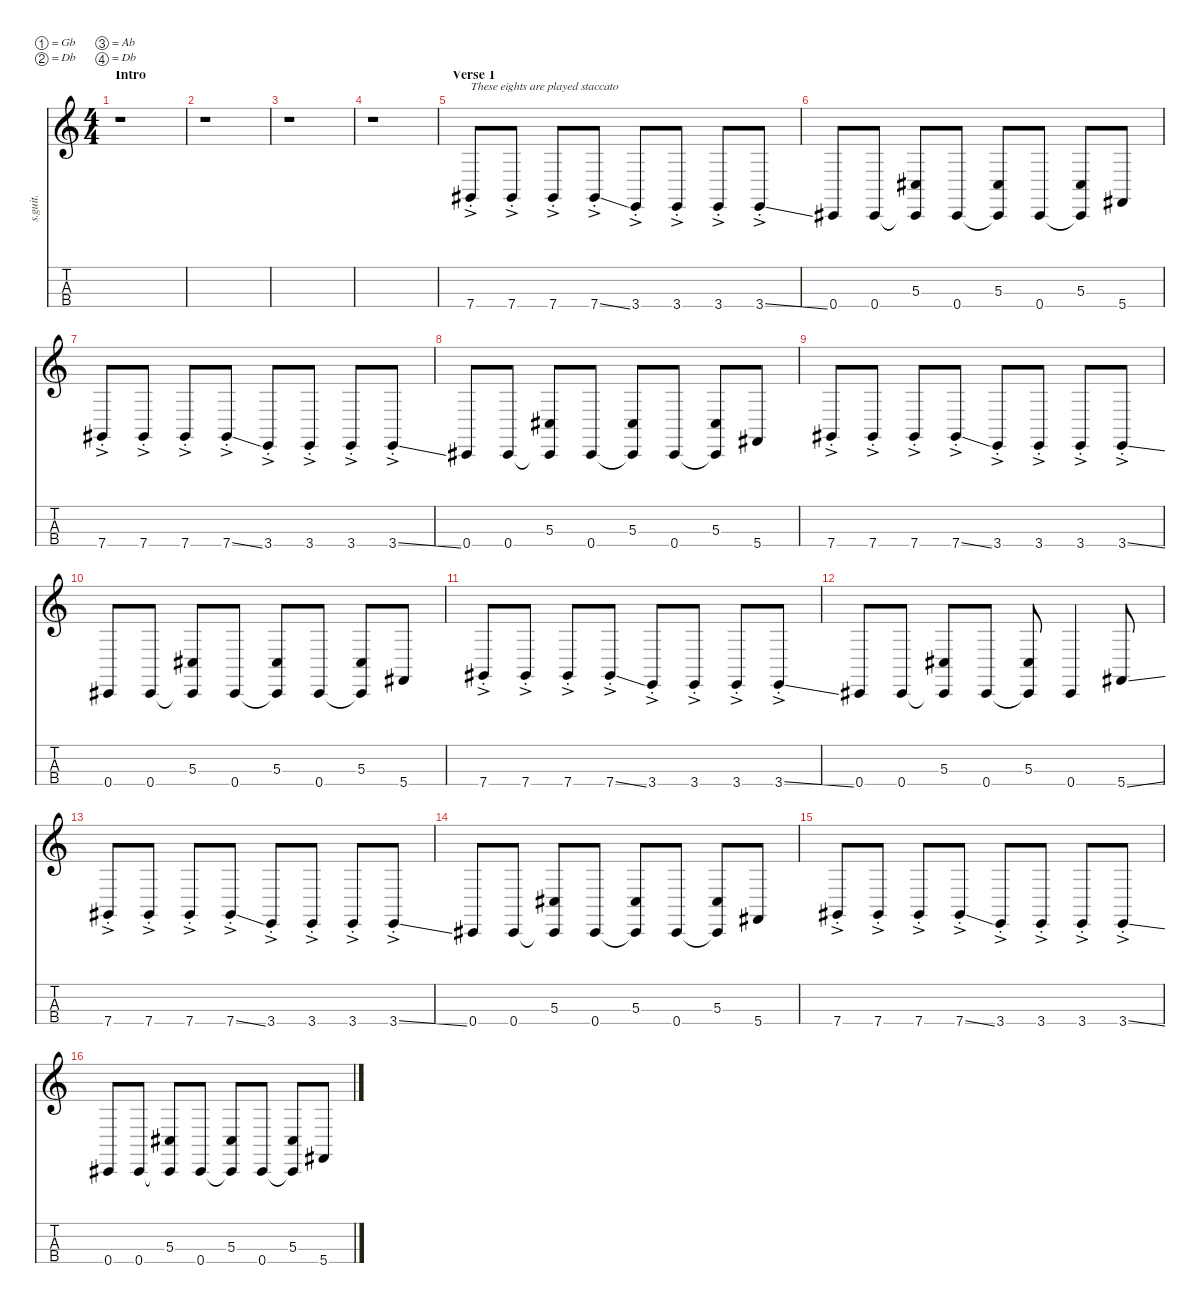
\defaultSystemsLayout 4
\hideDynamics
\bracketExtendMode nobrackets
\track ("Krist Novoselic - Bass" "s.guit.") {instrument electricbasspick}
\staff {score tabs}
\tuning (Gb2 Db2 Ab1 Db1)
\ts (4 4)
\beaming (8 2 2 2 2)
\section ("" "Intro")
\tempo (100 hide)
\clef g2
\ks c
r.1{dy mp instrument electricbasspick} |
r.1 |
r.1 |
r.1 |
\section ("" "Verse 1")
7.4{ac st acc #}.8{txt "These eights are played staccato" lyrics (0 "") lyrics (1 "") lyrics (2 "") lyrics (3 "") lyrics (4 "")} 7.4{ac st acc #}.8{lyrics (0 "") lyrics (1 "") lyrics (2 "") lyrics (3 "") lyrics (4 "")} 7.4{ac st acc #}.8{lyrics (0 "") lyrics (1 "") lyrics (2 "") lyrics (3 "") lyrics (4 "")} 7.4{ss ac st acc #}.8{lyrics (0 "") lyrics (1 "") lyrics (2 "") lyrics (3 "") lyrics (4 "")} 3.4{ac st}.8{lyrics (0 "") lyrics (1 "") lyrics (2 "") lyrics (3 "") lyrics (4 "")} 3.4{ac st}.8{lyrics (0 "") lyrics (1 "") lyrics (2 "") lyrics (3 "") lyrics (4 "")} 3.4{ac st}.8{lyrics (0 "") lyrics (1 "") lyrics (2 "") lyrics (3 "") lyrics (4 "")} 3.4{ss ac st}.8{lyrics (0 "") lyrics (1 "") lyrics (2 "") lyrics (3 "") lyrics (4 "")} |
0.4{acc #}.8{lyrics (0 "") lyrics (1 "") lyrics (2 "") lyrics (3 "") lyrics (4 "") dy mf} 0.4{acc #}.8{lyrics (0 "") lyrics (1 "") lyrics (2 "") lyrics (3 "") lyrics (4 "") dy f} (5.3{acc #} 0.4{t acc #}).8{lyrics (0 "") lyrics (1 "") lyrics (2 "") lyrics (3 "") lyrics (4 "") dy mf} 0.4{acc #}.8{lyrics (0 "") lyrics (1 "") lyrics (2 "") lyrics (3 "") lyrics (4 "") dy f} (5.3{acc #} 0.4{t acc #}).8{lyrics (0 "") lyrics (1 "") lyrics (2 "") lyrics (3 "") lyrics (4 "") dy mf} 0.4{acc #}.8{lyrics (0 "") lyrics (1 "") lyrics (2 "") lyrics (3 "") lyrics (4 "") dy f} (5.3{acc #} 0.4{t acc #}).8{lyrics (0 "") lyrics (1 "") lyrics (2 "") lyrics (3 "") lyrics (4 "") dy mf} 5.4{acc #}.8{lyrics (0 "") lyrics (1 "") lyrics (2 "") lyrics (3 "") lyrics (4 "")} |
7.4{ac st acc #}.8{lyrics (0 "") lyrics (1 "") lyrics (2 "") lyrics (3 "") lyrics (4 "") dy mp} 7.4{ac st acc #}.8{lyrics (0 "") lyrics (1 "") lyrics (2 "") lyrics (3 "") lyrics (4 "")} 7.4{ac st acc #}.8{lyrics (0 "") lyrics (1 "") lyrics (2 "") lyrics (3 "") lyrics (4 "")} 7.4{ss ac st acc #}.8{lyrics (0 "") lyrics (1 "") lyrics (2 "") lyrics (3 "") lyrics (4 "")} 3.4{ac st}.8{lyrics (0 "") lyrics (1 "") lyrics (2 "") lyrics (3 "") lyrics (4 "")} 3.4{ac st}.8{lyrics (0 "") lyrics (1 "") lyrics (2 "") lyrics (3 "") lyrics (4 "")} 3.4{ac st}.8{lyrics (0 "") lyrics (1 "") lyrics (2 "") lyrics (3 "") lyrics (4 "")} 3.4{ss ac st}.8{lyrics (0 "") lyrics (1 "") lyrics (2 "") lyrics (3 "") lyrics (4 "")} |
0.4{acc #}.8{lyrics (0 "") lyrics (1 "") lyrics (2 "") lyrics (3 "") lyrics (4 "") dy mf} 0.4{acc #}.8{lyrics (0 "") lyrics (1 "") lyrics (2 "") lyrics (3 "") lyrics (4 "") dy f} (5.3{acc #} 0.4{t acc #}).8{lyrics (0 "") lyrics (1 "") lyrics (2 "") lyrics (3 "") lyrics (4 "") dy mf} 0.4{acc #}.8{lyrics (0 "") lyrics (1 "") lyrics (2 "") lyrics (3 "") lyrics (4 "") dy f} (5.3{acc #} 0.4{t acc #}).8{lyrics (0 "") lyrics (1 "") lyrics (2 "") lyrics (3 "") lyrics (4 "") dy mf} 0.4{acc #}.8{lyrics (0 "") lyrics (1 "") lyrics (2 "") lyrics (3 "") lyrics (4 "") dy f} (5.3{acc #} 0.4{t acc #}).8{lyrics (0 "") lyrics (1 "") lyrics (2 "") lyrics (3 "") lyrics (4 "") dy mf} 5.4{acc #}.8{lyrics (0 "") lyrics (1 "") lyrics (2 "") lyrics (3 "") lyrics (4 "")} |
7.4{ac st acc #}.8{lyrics (0 "") lyrics (1 "") lyrics (2 "") lyrics (3 "") lyrics (4 "") dy mp} 7.4{ac st acc #}.8{lyrics (0 "") lyrics (1 "") lyrics (2 "") lyrics (3 "") lyrics (4 "")} 7.4{ac st acc #}.8{lyrics (0 "") lyrics (1 "") lyrics (2 "") lyrics (3 "") lyrics (4 "")} 7.4{ss ac st acc #}.8{lyrics (0 "") lyrics (1 "") lyrics (2 "") lyrics (3 "") lyrics (4 "")} 3.4{ac st}.8{lyrics (0 "") lyrics (1 "") lyrics (2 "") lyrics (3 "") lyrics (4 "")} 3.4{ac st}.8{lyrics (0 "") lyrics (1 "") lyrics (2 "") lyrics (3 "") lyrics (4 "")} 3.4{ac st}.8{lyrics (0 "") lyrics (1 "") lyrics (2 "") lyrics (3 "") lyrics (4 "")} 3.4{ss ac st}.8{lyrics (0 "") lyrics (1 "") lyrics (2 "") lyrics (3 "") lyrics (4 "")} |
0.4{acc #}.8{lyrics (0 "") lyrics (1 "") lyrics (2 "") lyrics (3 "") lyrics (4 "") dy mf} 0.4{acc #}.8{lyrics (0 "") lyrics (1 "") lyrics (2 "") lyrics (3 "") lyrics (4 "") dy f} (5.3{acc #} 0.4{t acc #}).8{lyrics (0 "") lyrics (1 "") lyrics (2 "") lyrics (3 "") lyrics (4 "") dy mf} 0.4{acc #}.8{lyrics (0 "") lyrics (1 "") lyrics (2 "") lyrics (3 "") lyrics (4 "") dy f} (5.3{acc #} 0.4{t acc #}).8{lyrics (0 "") lyrics (1 "") lyrics (2 "") lyrics (3 "") lyrics (4 "") dy mf} 0.4{acc #}.8{lyrics (0 "") lyrics (1 "") lyrics (2 "") lyrics (3 "") lyrics (4 "") dy f} (5.3{acc #} 0.4{t acc #}).8{lyrics (0 "") lyrics (1 "") lyrics (2 "") lyrics (3 "") lyrics (4 "") dy mf} 5.4{acc #}.8{lyrics (0 "") lyrics (1 "") lyrics (2 "") lyrics (3 "") lyrics (4 "")} |
7.4{ac st acc #}.8{lyrics (0 "") lyrics (1 "") lyrics (2 "") lyrics (3 "") lyrics (4 "") dy mp} 7.4{ac st acc #}.8{lyrics (0 "") lyrics (1 "") lyrics (2 "") lyrics (3 "") lyrics (4 "")} 7.4{ac st acc #}.8{lyrics (0 "") lyrics (1 "") lyrics (2 "") lyrics (3 "") lyrics (4 "")} 7.4{ss ac st acc #}.8{lyrics (0 "") lyrics (1 "") lyrics (2 "") lyrics (3 "") lyrics (4 "")} 3.4{ac st}.8{lyrics (0 "") lyrics (1 "") lyrics (2 "") lyrics (3 "") lyrics (4 "")} 3.4{ac st}.8{lyrics (0 "") lyrics (1 "") lyrics (2 "") lyrics (3 "") lyrics (4 "")} 3.4{ac st}.8{lyrics (0 "") lyrics (1 "") lyrics (2 "") lyrics (3 "") lyrics (4 "")} 3.4{ss ac st}.8{lyrics (0 "") lyrics (1 "") lyrics (2 "") lyrics (3 "") lyrics (4 "")} |
0.4{acc #}.8{lyrics (0 "") lyrics (1 "") lyrics (2 "") lyrics (3 "") lyrics (4 "") dy mf} 0.4{acc #}.8{lyrics (0 "") lyrics (1 "") lyrics (2 "") lyrics (3 "") lyrics (4 "") dy f} (5.3{acc #} 0.4{t acc #}).8{lyrics (0 "") lyrics (1 "") lyrics (2 "") lyrics (3 "") lyrics (4 "") dy mf} 0.4{acc #}.8{lyrics (0 "") lyrics (1 "") lyrics (2 "") lyrics (3 "") lyrics (4 "") dy f} (5.3{acc #} 0.4{t acc #}).8{lyrics (0 "") lyrics (1 "") lyrics (2 "") lyrics (3 "") lyrics (4 "") dy mf} 0.4{acc #}.4{lyrics (0 "") lyrics (1 "") lyrics (2 "") lyrics (3 "") lyrics (4 "") dy f} 5.4{ss acc #}.8{lyrics (0 "") lyrics (1 "") lyrics (2 "") lyrics (3 "") lyrics (4 "") dy mf} |
7.4{ac st acc #}.8{lyrics (0 "") lyrics (1 "") lyrics (2 "") lyrics (3 "") lyrics (4 "") dy mp} 7.4{ac st acc #}.8{lyrics (0 "") lyrics (1 "") lyrics (2 "") lyrics (3 "") lyrics (4 "")} 7.4{ac st acc #}.8{lyrics (0 "") lyrics (1 "") lyrics (2 "") lyrics (3 "") lyrics (4 "")} 7.4{ss ac st acc #}.8{lyrics (0 "") lyrics (1 "") lyrics (2 "") lyrics (3 "") lyrics (4 "")} 3.4{ac st}.8{lyrics (0 "") lyrics (1 "") lyrics (2 "") lyrics (3 "") lyrics (4 "")} 3.4{ac st}.8{lyrics (0 "") lyrics (1 "") lyrics (2 "") lyrics (3 "") lyrics (4 "")} 3.4{ac st}.8{lyrics (0 "") lyrics (1 "") lyrics (2 "") lyrics (3 "") lyrics (4 "")} 3.4{ss ac st}.8{lyrics (0 "") lyrics (1 "") lyrics (2 "") lyrics (3 "") lyrics (4 "")} |
0.4{acc #}.8{lyrics (0 "") lyrics (1 "") lyrics (2 "") lyrics (3 "") lyrics (4 "") dy mf} 0.4{acc #}.8{lyrics (0 "") lyrics (1 "") lyrics (2 "") lyrics (3 "") lyrics (4 "") dy f} (5.3{acc #} 0.4{t acc #}).8{lyrics (0 "") lyrics (1 "") lyrics (2 "") lyrics (3 "") lyrics (4 "") dy mf} 0.4{acc #}.8{lyrics (0 "") lyrics (1 "") lyrics (2 "") lyrics (3 "") lyrics (4 "") dy f} (5.3{acc #} 0.4{t acc #}).8{lyrics (0 "") lyrics (1 "") lyrics (2 "") lyrics (3 "") lyrics (4 "") dy mf} 0.4{acc #}.8{lyrics (0 "") lyrics (1 "") lyrics (2 "") lyrics (3 "") lyrics (4 "") dy f} (5.3{acc #} 0.4{t acc #}).8{lyrics (0 "") lyrics (1 "") lyrics (2 "") lyrics (3 "") lyrics (4 "") dy mf} 5.4{acc #}.8{lyrics (0 "") lyrics (1 "") lyrics (2 "") lyrics (3 "") lyrics (4 "")} |
7.4{ac st acc #}.8{lyrics (0 "") lyrics (1 "") lyrics (2 "") lyrics (3 "") lyrics (4 "") dy mp} 7.4{ac st acc #}.8{lyrics (0 "") lyrics (1 "") lyrics (2 "") lyrics (3 "") lyrics (4 "")} 7.4{ac st acc #}.8{lyrics (0 "") lyrics (1 "") lyrics (2 "") lyrics (3 "") lyrics (4 "")} 7.4{ss ac st acc #}.8{lyrics (0 "") lyrics (1 "") lyrics (2 "") lyrics (3 "") lyrics (4 "")} 3.4{ac st}.8{lyrics (0 "") lyrics (1 "") lyrics (2 "") lyrics (3 "") lyrics (4 "")} 3.4{ac st}.8{lyrics (0 "") lyrics (1 "") lyrics (2 "") lyrics (3 "") lyrics (4 "")} 3.4{ac st}.8{lyrics (0 "") lyrics (1 "") lyrics (2 "") lyrics (3 "") lyrics (4 "")} 3.4{ss ac st}.8{lyrics (0 "") lyrics (1 "") lyrics (2 "") lyrics (3 "") lyrics (4 "")} |
0.4{acc #}.8{lyrics (0 "") lyrics (1 "") lyrics (2 "") lyrics (3 "") lyrics (4 "") dy mf} 0.4{acc #}.8{lyrics (0 "") lyrics (1 "") lyrics (2 "") lyrics (3 "") lyrics (4 "") dy f} (5.3{acc #} 0.4{t acc #}).8{lyrics (0 "") lyrics (1 "") lyrics (2 "") lyrics (3 "") lyrics (4 "") dy mf} 0.4{acc #}.8{lyrics (0 "") lyrics (1 "") lyrics (2 "") lyrics (3 "") lyrics (4 "") dy f} (5.3{acc #} 0.4{t acc #}).8{lyrics (0 "") lyrics (1 "") lyrics (2 "") lyrics (3 "") lyrics (4 "") dy mf} 0.4{acc #}.8{lyrics (0 "") lyrics (1 "") lyrics (2 "") lyrics (3 "") lyrics (4 "") dy f} (5.3{acc #} 0.4{t acc #}).8{lyrics (0 "") lyrics (1 "") lyrics (2 "") lyrics (3 "") lyrics (4 "") dy mf} 5.4{acc #}.8{lyrics (0 "") lyrics (1 "") lyrics (2 "") lyrics (3 "") lyrics (4 "")}
